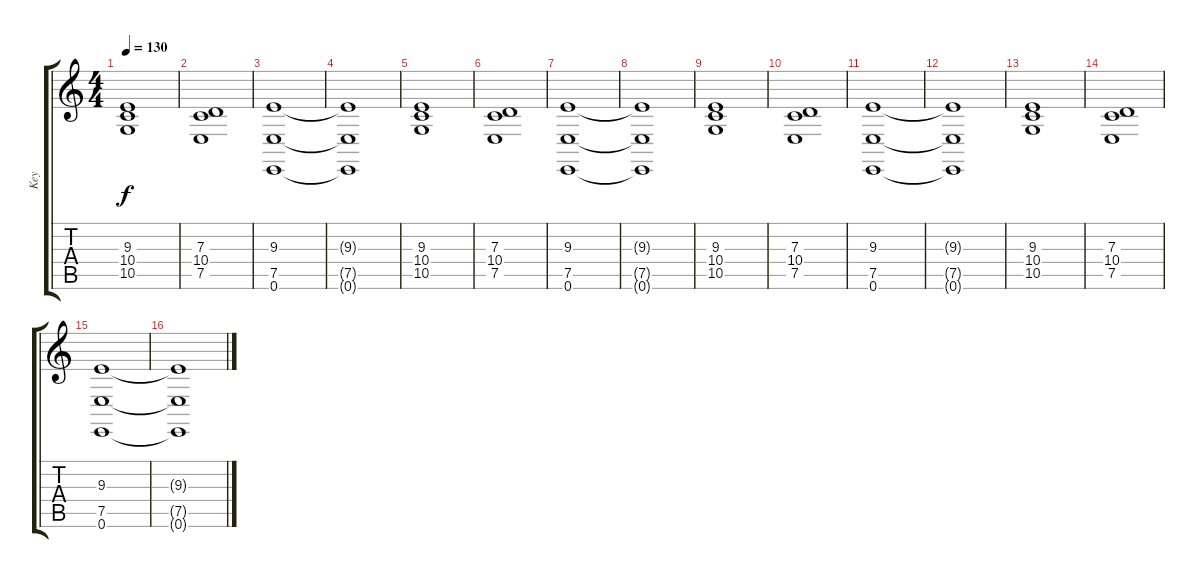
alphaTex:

\track ("Key" "Key") {instrument electricpiano1}
\staff {score tabs}
\tuning (E4 B3 G3 D3 A2 E2) {hide}
\ts (4 4)
\tempo 130
\clef g2
\ks c
(9.3 10.4 10.5).1{dy f} |
(7.3 10.4 7.5).1 |
(9.3 7.5 0.6).1 |
(9.3{t} 7.5{t} 0.6{t}).1 |
(9.3 10.4 10.5).1 |
(7.3 10.4 7.5).1 |
(9.3 7.5 0.6).1 |
(9.3{t} 7.5{t} 0.6{t}).1 |
(9.3 10.4 10.5).1 |
(7.3 10.4 7.5).1 |
(9.3 7.5 0.6).1 |
(9.3{t} 7.5{t} 0.6{t}).1 |
(9.3 10.4 10.5).1 |
(7.3 10.4 7.5).1 |
(9.3 7.5 0.6).1 |
(9.3{t} 7.5{t} 0.6{t}).1
